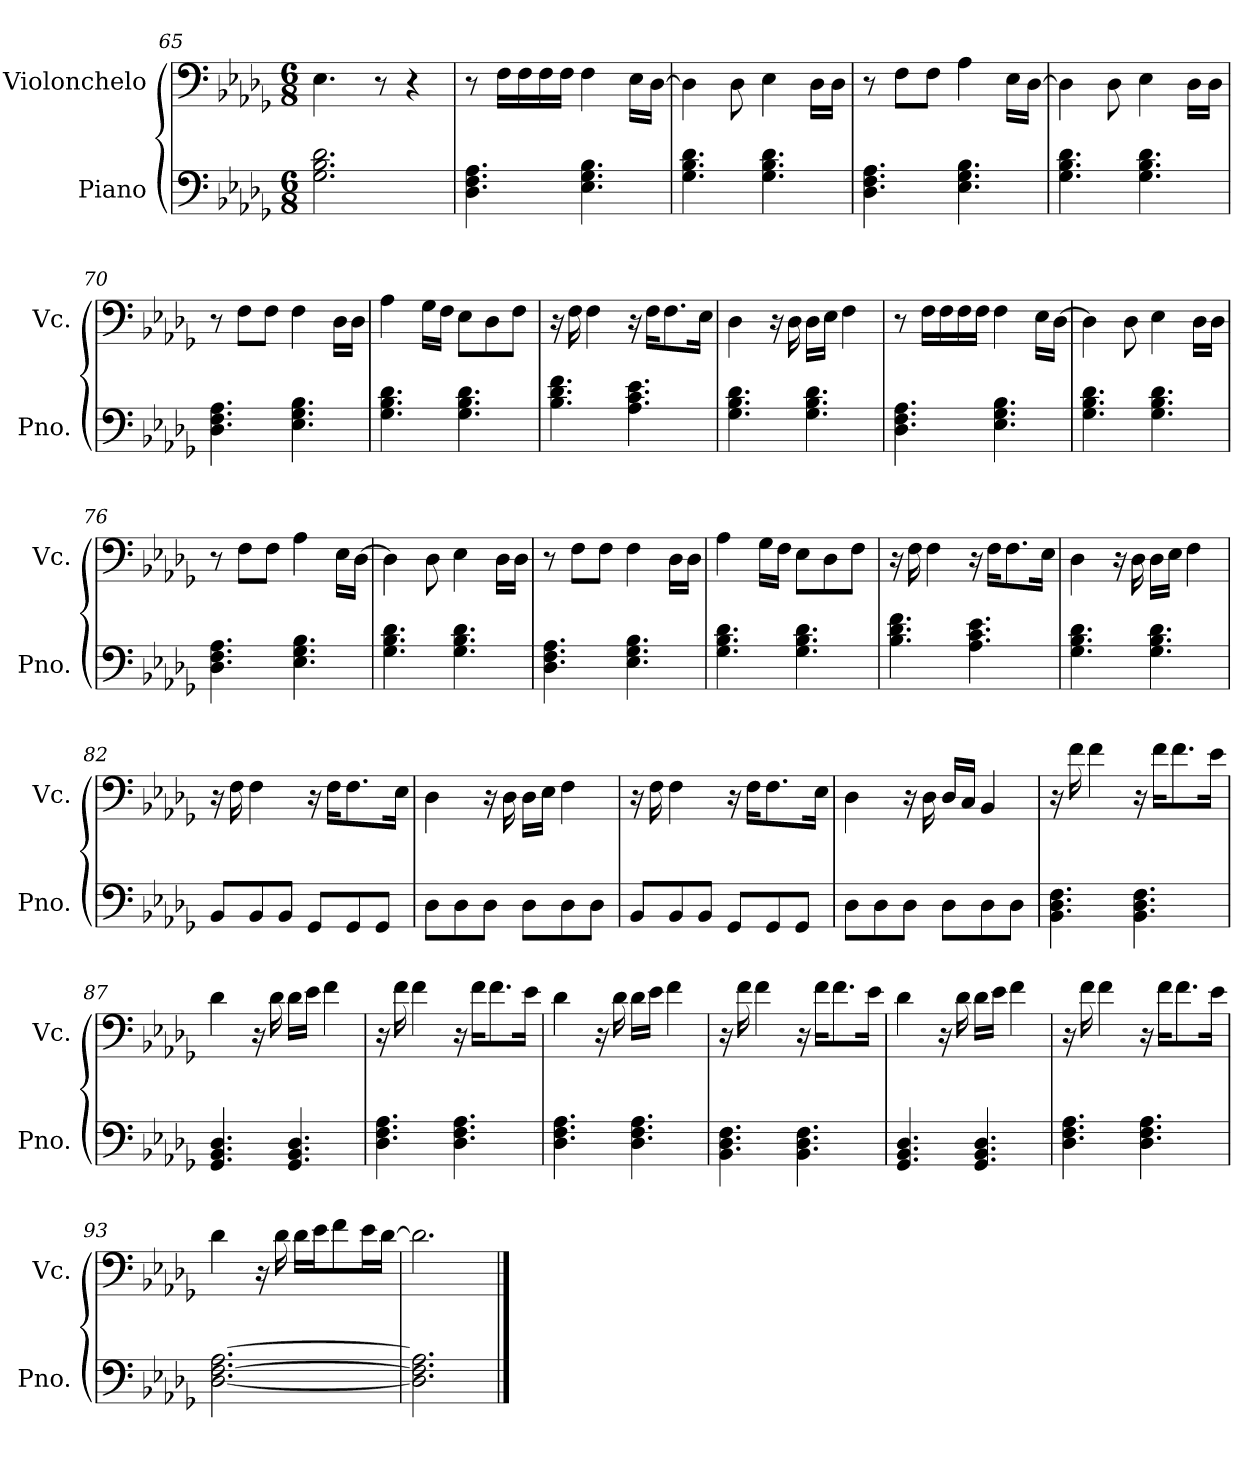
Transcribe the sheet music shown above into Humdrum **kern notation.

**kern	**kern
*part2	*part1
*staff2	*staff1
*I"Piano	*I"Violonchelo
*I'Pno.	*I'Vc.
*clefF4	*clefF4
*k[b-e-a-d-g-]	*k[b-e-a-d-g-]
*M6/8	*M6/8
=65	=65
2.G-\ 2.B-\ 2.d-\	4.E-\
.	8r
.	4r
=66	=66
4.D-\ 4.F\ 4.A-\	8r
.	16F\LL
.	16F\
.	16F\
.	16F\JJ
4.E-\ 4.G-\ 4.B-\	4F\
.	16E-\LL
.	[16D-\JJ
=67	=67
4.G-\ 4.B-\ 4.d-\	4D-\]
.	8D-\
4.G-\ 4.B-\ 4.d-\	4E-\
.	16D-\LL
.	16D-\JJ
=68	=68
4.D-\ 4.F\ 4.A-\	8r
.	8F\L
.	8F\J
4.E-\ 4.G-\ 4.B-\	4A-\
.	16E-\LL
.	[16D-\JJ
=69	=69
4.G-\ 4.B-\ 4.d-\	4D-\]
.	8D-\
4.G-\ 4.B-\ 4.d-\	4E-\
.	16D-\LL
.	16D-\JJ
!!LO:PB:g=z
=70	=70
4.D-\ 4.F\ 4.A-\	8r
.	8F\L
.	8F\J
4.E-\ 4.G-\ 4.B-\	4F\
.	16D-\LL
.	16D-\JJ
=71	=71
4.G-\ 4.B-\ 4.d-\	4A-\
.	16G-\LL
.	16F\JJ
4.G-\ 4.B-\ 4.d-\	8E-\L
.	8D-\
.	8F\J
=72	=72
4.B-\ 4.d-\ 4.f\	16r
.	16F\
.	4F\
4.A-\ 4.c\ 4.e-\	16r
.	16F\KL
.	8.F\
.	16E-\Jk
=73	=73
4.G-\ 4.B-\ 4.d-\	4D-\
.	16r
.	16D-\
4.G-\ 4.B-\ 4.d-\	16D-\LL
.	16E-\JJ
.	4F\
=74	=74
4.D-\ 4.F\ 4.A-\	8r
.	16F\LL
.	16F\
.	16F\
.	16F\JJ
4.E-\ 4.G-\ 4.B-\	4F\
.	16E-\LL
.	[16D-\JJ
=75	=75
4.G-\ 4.B-\ 4.d-\	4D-\]
.	8D-\
4.G-\ 4.B-\ 4.d-\	4E-\
.	16D-\LL
.	16D-\JJ
!!LO:LB:g=z
=76	=76
4.D-\ 4.F\ 4.A-\	8r
.	8F\L
.	8F\J
4.E-\ 4.G-\ 4.B-\	4A-\
.	16E-\LL
.	[16D-\JJ
=77	=77
4.G-\ 4.B-\ 4.d-\	4D-\]
.	8D-\
4.G-\ 4.B-\ 4.d-\	4E-\
.	16D-\LL
.	16D-\JJ
=78	=78
4.D-\ 4.F\ 4.A-\	8r
.	8F\L
.	8F\J
4.E-\ 4.G-\ 4.B-\	4F\
.	16D-\LL
.	16D-\JJ
=79	=79
4.G-\ 4.B-\ 4.d-\	4A-\
.	16G-\LL
.	16F\JJ
4.G-\ 4.B-\ 4.d-\	8E-\L
.	8D-\
.	8F\J
=80	=80
4.B-\ 4.d-\ 4.f\	16r
.	16F\
.	4F\
4.A-\ 4.c\ 4.e-\	16r
.	16F\KL
.	8.F\
.	16E-\Jk
=81	=81
4.G-\ 4.B-\ 4.d-\	4D-\
.	16r
.	16D-\
4.G-\ 4.B-\ 4.d-\	16D-\LL
.	16E-\JJ
.	4F\
!!LO:LB:g=z
=82	=82
8BB-/L	16r
.	16F\
8BB-/	4F\
8BB-/J	.
8GG-/L	16r
.	16F\KL
8GG-/	8.F\
8GG-/J	.
.	16E-\Jk
=83	=83
8D-\L	4D-\
8D-\	.
8D-\J	16r
.	16D-\
8D-\L	16D-\LL
.	16E-\JJ
8D-\	4F\
8D-\J	.
=84	=84
8BB-/L	16r
.	16F\
8BB-/	4F\
8BB-/J	.
8GG-/L	16r
.	16F\KL
8GG-/	8.F\
8GG-/J	.
.	16E-\Jk
=85	=85
8D-\L	4D-\
8D-\	.
8D-\J	16r
.	16D-\
8D-\L	16D-/LL
.	16C/JJ
8D-\	4BB-/
8D-\J	.
!!LO:LB:g=z
=86	=86
4.BB-\ 4.D-\ 4.F\	16r
.	16f\
.	4f\
4.BB-\ 4.D-\ 4.F\	16r
.	16f\KL
.	8.f\
.	16e-\Jk
=87	=87
4.GG-/ 4.BB-/ 4.D-/	4d-\
.	16r
.	16d-\
4.GG-/ 4.BB-/ 4.D-/	16d-\LL
.	16e-\JJ
.	4f\
=88	=88
4.D-\ 4.F\ 4.A-\	16r
.	16f\
.	4f\
4.D-\ 4.F\ 4.A-\	16r
.	16f\KL
.	8.f\
.	16e-\Jk
=89	=89
4.D-\ 4.F\ 4.A-\	4d-\
.	16r
.	16d-\
4.D-\ 4.F\ 4.A-\	16d-\LL
.	16e-\JJ
.	4f\
!!LO:LB:g=z
=90	=90
4.BB-\ 4.D-\ 4.F\	16r
.	16f\
.	4f\
4.BB-\ 4.D-\ 4.F\	16r
.	16f\KL
.	8.f\
.	16e-\Jk
=91	=91
4.GG-/ 4.BB-/ 4.D-/	4d-\
.	16r
.	16d-\
4.GG-/ 4.BB-/ 4.D-/	16d-\LL
.	16e-\JJ
.	4f\
=92	=92
4.D-\ 4.F\ 4.A-\	16r
.	16f\
.	4f\
4.D-\ 4.F\ 4.A-\	16r
.	16f\KL
.	8.f\
.	16e-\Jk
=93	=93
[2.D-\ [2.F\ [2.A-\	4d-\
.	16r
.	16d-\
.	16d-\LL
.	16e-\J
.	8f\
.	16e-\L
.	[16d-\JJ
=94	=94
2.D-\] 2.F\] 2.A-\]	2.d-\]
==	==
*-	*-
